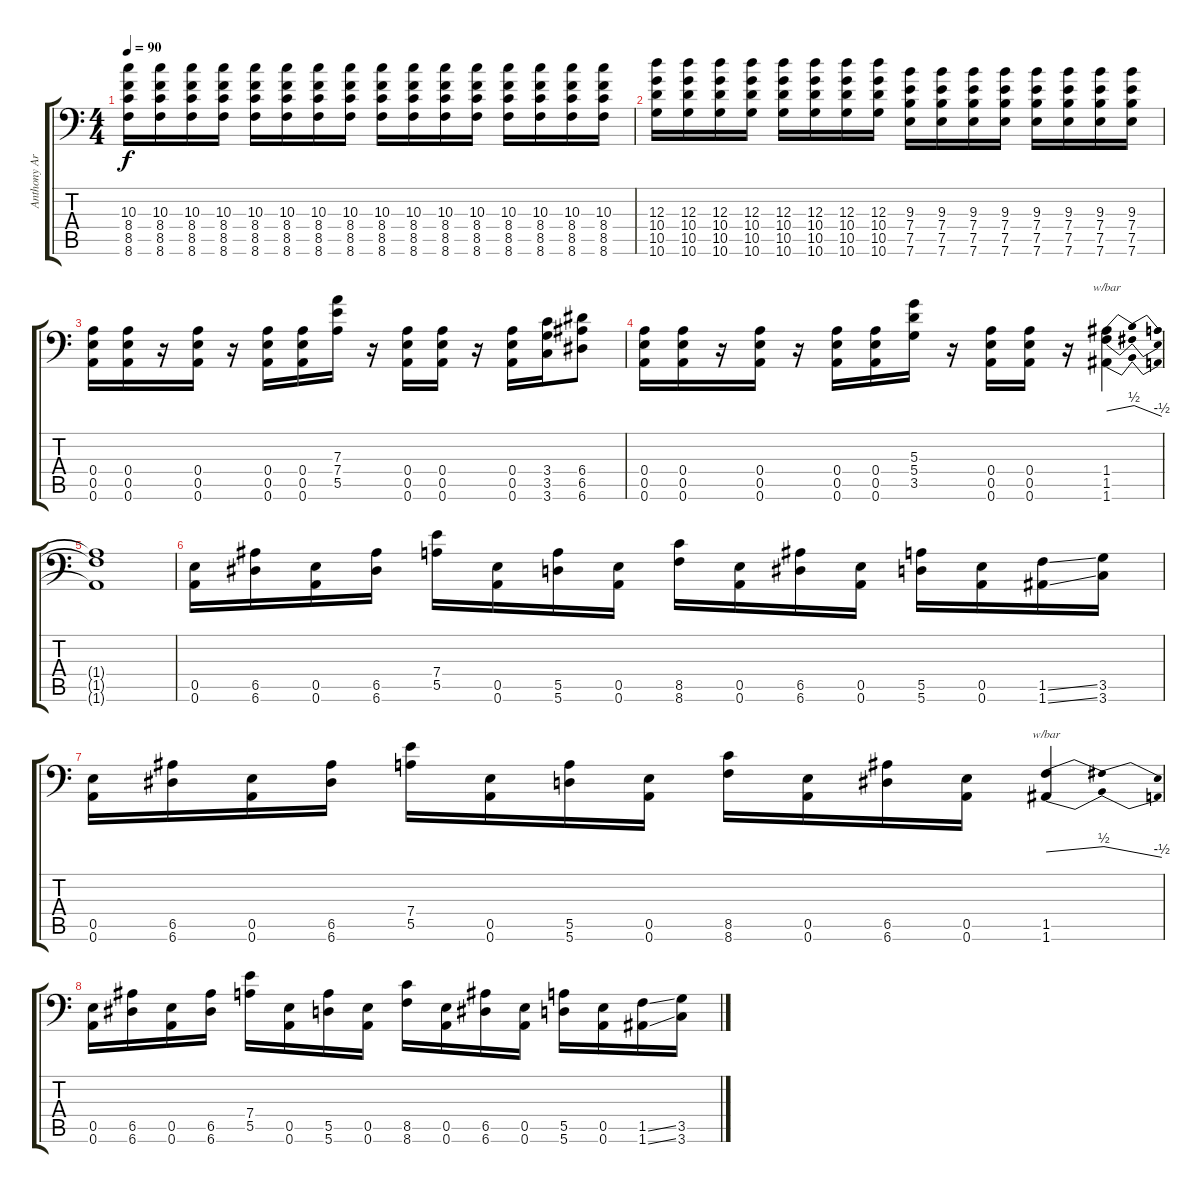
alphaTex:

\track ("Anthony Armstrong" "Anthony Ar") {instrument distortionguitar}
\staff {score tabs}
\tuning (B3 Gb3 D3 A2 E2 A1) {hide}
\ts (4 4)
\tempo 90
\clef f4
\ks c
(10.3 8.4 8.5 8.6).16{dy f} (10.3 8.4 8.5 8.6).16 (10.3 8.4 8.5 8.6).16 (10.3 8.4 8.5 8.6).16 (10.3 8.4 8.5 8.6).16 (10.3 8.4 8.5 8.6).16 (10.3 8.4 8.5 8.6).16 (10.3 8.4 8.5 8.6).16 (10.3 8.4 8.5 8.6).16 (10.3 8.4 8.5 8.6).16 (10.3 8.4 8.5 8.6).16 (10.3 8.4 8.5 8.6).16 (10.3 8.4 8.5 8.6).16 (10.3 8.4 8.5 8.6).16 (10.3 8.4 8.5 8.6).16 (10.3 8.4 8.5 8.6).16 |
(12.3 10.4 10.5 10.6).16 (12.3 10.4 10.5 10.6).16 (12.3 10.4 10.5 10.6).16 (12.3 10.4 10.5 10.6).16 (12.3 10.4 10.5 10.6).16 (12.3 10.4 10.5 10.6).16 (12.3 10.4 10.5 10.6).16 (12.3 10.4 10.5 10.6).16 (9.3 7.4 7.5 7.6).16 (9.3 7.4 7.5 7.6).16 (9.3 7.4 7.5 7.6).16 (9.3 7.4 7.5 7.6).16 (9.3 7.4 7.5 7.6).16 (9.3 7.4 7.5 7.6).16 (9.3 7.4 7.5 7.6).16 (9.3 7.4 7.5 7.6).16 |
(0.4 0.5 0.6).16 (0.4 0.5 0.6).16 r.16 (0.4 0.5 0.6).16 r.16 (0.4 0.5 0.6).16 (0.4 0.5 0.6).16 (7.3 7.4 5.5).16 r.16 (0.4 0.5 0.6).16 (0.4 0.5 0.6).16 r.16 (0.4 0.5 0.6).16 (3.4 3.5 3.6).16 (6.4 6.5 6.6).8 |
(0.4 0.5 0.6).16 (0.4 0.5 0.6).16 r.16 (0.4 0.5 0.6).16 r.16 (0.4 0.5 0.6).16 (0.4 0.5 0.6).16 (5.3 5.4 3.5).16 r.16 (0.4 0.5 0.6).16 (0.4 0.5 0.6).16 r.16 (1.4 1.5 1.6).4{tbe (dip default 0 0 5 2 15 2 60 -2)} |
(1.4{t} 1.5{t} 1.6{t}).1 |
(0.5 0.6).16 (6.5 6.6).16 (0.5 0.6).16 (6.5 6.6).16 (7.4 5.5).16 (0.5 0.6).16 (5.5 5.6).16 (0.5 0.6).16 (8.5 8.6).16 (0.5 0.6).16 (6.5 6.6).16 (0.5 0.6).16 (5.5 5.6).16 (0.5 0.6).16 (1.5{ss} 1.6{ss}).16 (3.5 3.6).16 |
(0.5 0.6).16 (6.5 6.6).16 (0.5 0.6).16 (6.5 6.6).16 (7.4 5.5).16 (0.5 0.6).16 (5.5 5.6).16 (0.5 0.6).16 (8.5 8.6).16 (0.5 0.6).16 (6.5 6.6).16 (0.5 0.6).16 (1.5 1.6).4{tbe (dip default 0 0 5 2 15 2 60 -2)} |
(0.5 0.6).16 (6.5 6.6).16 (0.5 0.6).16 (6.5 6.6).16 (7.4 5.5).16 (0.5 0.6).16 (5.5 5.6).16 (0.5 0.6).16 (8.5 8.6).16 (0.5 0.6).16 (6.5 6.6).16 (0.5 0.6).16 (5.5 5.6).16 (0.5 0.6).16 (1.5{ss} 1.6{ss}).16 (3.5 3.6).16
